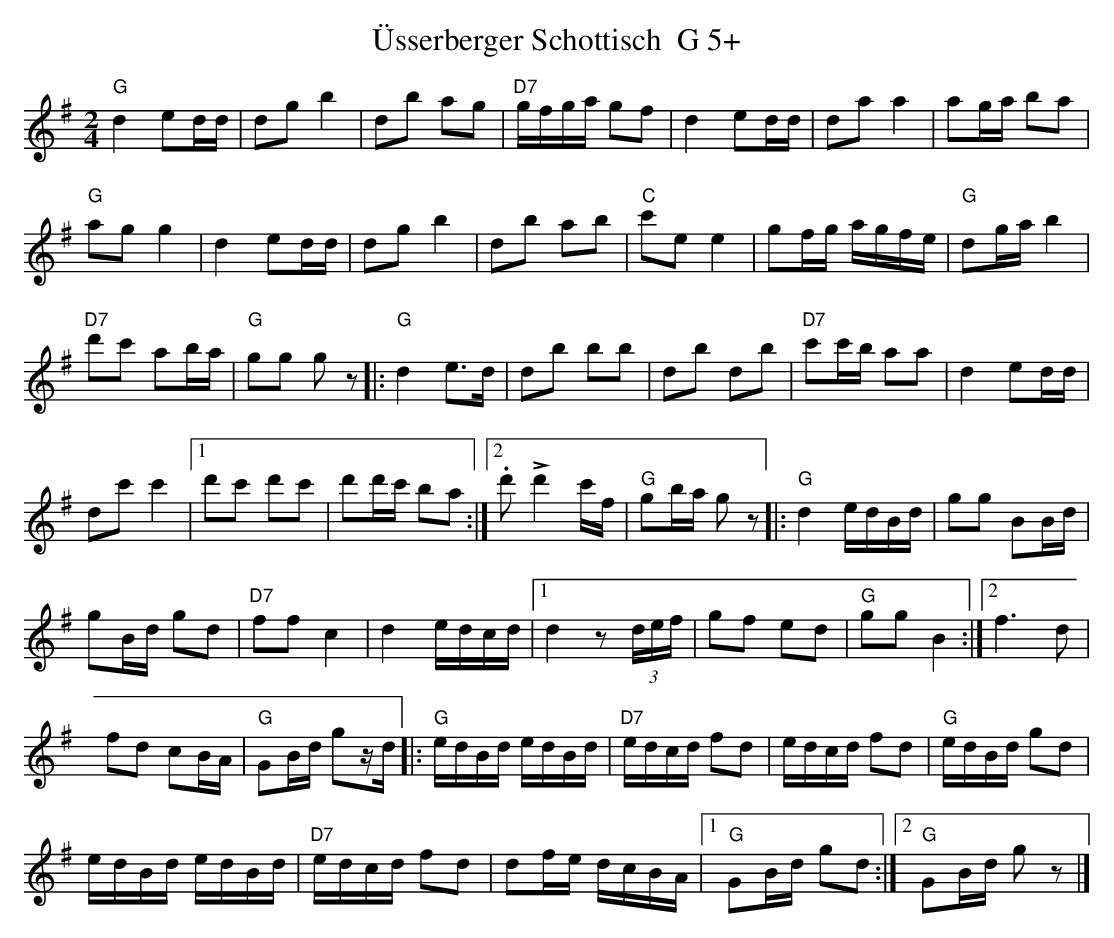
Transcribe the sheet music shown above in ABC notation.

X:1
T:\"Usserberger Schottisch  G 5+
M:2/4
L:1/16
K:G %%MIDI gchordon
"G"d4 e2dd | d2g2b4 | d2b2 a2g2 | "D7"gfga g2f2 | d4 e2dd | d2a2a4 | a2ga b2a2 |
"G"a2g2g4 | d4e2dd | d2g2b4 | d2b2 a2b2 | "C"c'2e2e4 | g2fg agfe | "G"d2gab4 |
"D7"d'2c'2 a2ba | "G"g2g2 g2z2 |: "G"d4e3d | d2b2 b2b2 | d2b2 d2b2 | "D7"c'2c'b a2a2 | d4 e2dd |
d2c'2 c'4 |1 d'2c'2 d'2c'2 | d'2d'c' b2a2 :|2 .d'2!>!d'4c'f | "G"g2ba g2z2 |: "G"d4 edBd | g2g2 B2Bd |
g2Bd g2d2 | "D7"f2f2c4 | d4 edcd |1 d4 z2 (3def | g2f2 e2d2 | "G"g2g2B4 :|2 f6d2 |
f2d2 c2BA | "G"G2Bd g2zd |: "G"edBd edBd | "D7"edcd f2d2 | edcd f2d2 | "G"edBd g2d2 |
edBd edBd | "D7"edcd f2d2 | d2fe dcBA |1 "G"G2Bd g2d2 :|2 "G"G2Bd g2z2 |]
